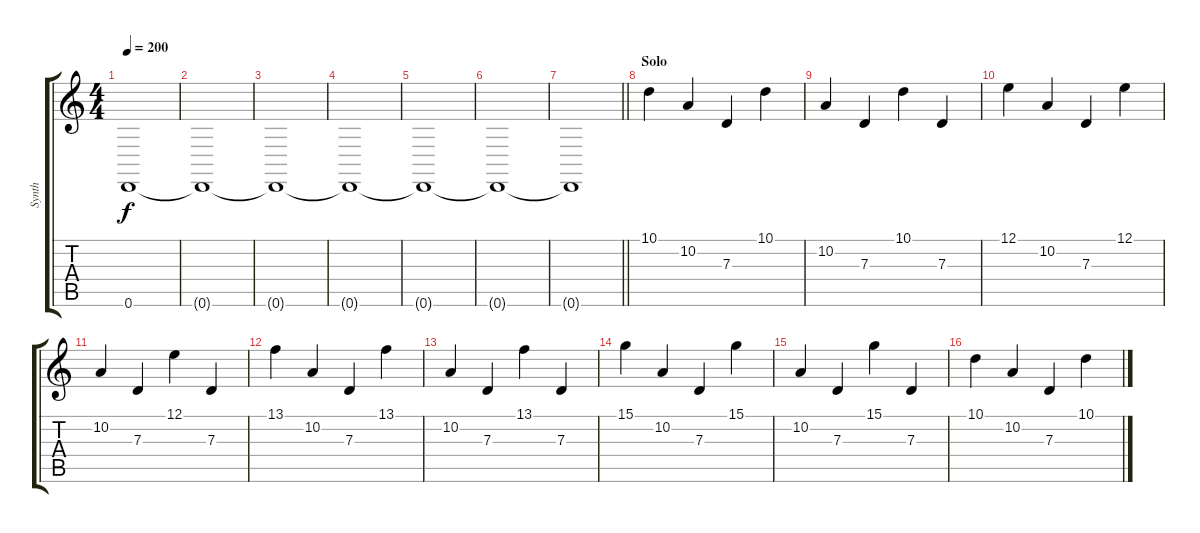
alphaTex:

\track ("Synth" "Synth") {instrument lead2sawtooth}
\staff {score tabs}
\tuning (E4 B3 G3 D3 A2 D2) {hide}
\ts (4 4)
\tempo 200
\clef g2
\ks c
0.6{t}.1{dy f} |
0.6{t}.1 |
0.6{t}.1 |
0.6{t}.1 |
0.6{t}.1 |
0.6{t}.1 |
\barLineRight lightlight
0.6{t}.1 |
\section ("" "Solo")
10.1.4{volume 14 instrument acousticgrandpiano} 10.2.4 7.3.4 10.1.4 |
10.2.4 7.3.4 10.1.4 7.3.4 |
12.1.4 10.2.4 7.3.4 12.1.4 |
10.2.4 7.3.4 12.1.4 7.3.4 |
13.1.4 10.2.4 7.3.4 13.1.4 |
10.2.4 7.3.4 13.1.4 7.3.4 |
15.1.4 10.2.4 7.3.4 15.1.4 |
10.2.4 7.3.4 15.1.4 7.3.4 |
10.1.4 10.2.4 7.3.4 10.1.4
